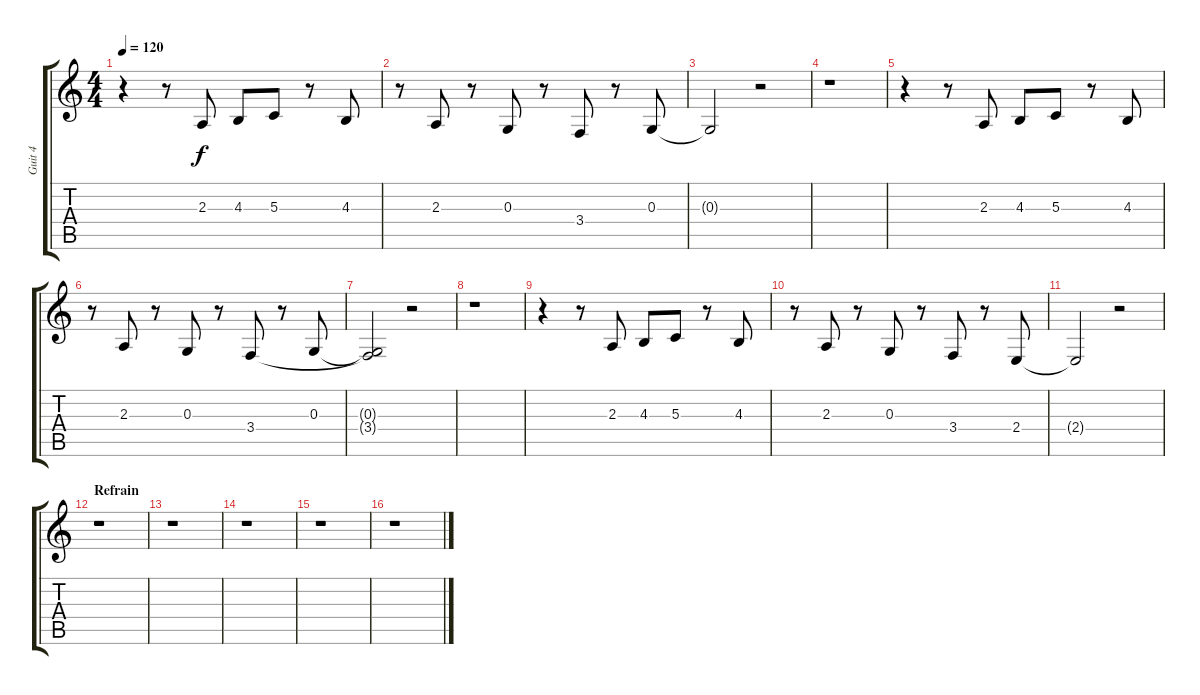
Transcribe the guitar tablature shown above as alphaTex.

\track ("Guit 4" "Guit 4") {instrument acousticgrandpiano}
\staff {score tabs}
\tuning (E4 B3 G3 D3 A2 E2) {hide}
\ts (4 4)
\tempo 120
\clef g2
\ks c
r.4{dy f} r.8 2.3.8 4.3.8 5.3.8 r.8 4.3.8 |
r.8 2.3.8 r.8 0.3.8 r.8 3.4.8 r.8 0.3.8 |
0.3{t}.2 r.2 |
r.1 |
r.4 r.8 2.3.8 4.3.8 5.3.8 r.8 4.3.8 |
r.8 2.3.8 r.8 0.3.8 r.8 3.4.8 r.8 0.3.8 |
(0.3{t} 3.4{t}).2 r.2 |
r.1 |
r.4 r.8 2.3.8 4.3.8 5.3.8 r.8 4.3.8 |
r.8 2.3.8 r.8 0.3.8 r.8 3.4.8 r.8 2.4.8 |
2.4{t}.2 r.2 |
\section ("" "Refrain")
r.1 |
r.1 |
r.1 |
r.1 |
r.1
